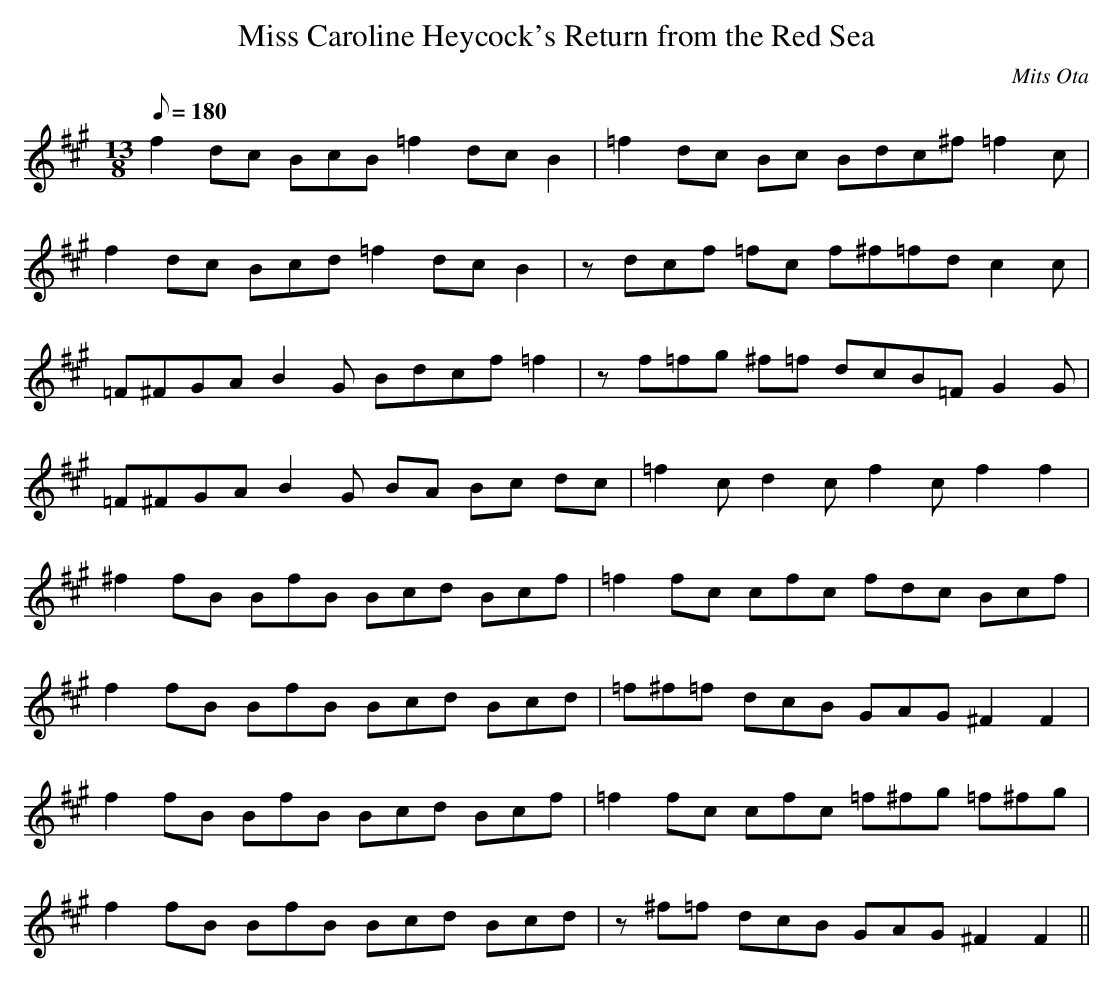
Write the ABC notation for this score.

X:1
T:Miss Caroline Heycock's Return from the Red Sea
M:13/8
L:1/8
Q:180
C:Mits Ota
K:F# minor
f2 dc BcB =f2 dc B2 | =f2 dc Bc Bdc^f =f2 c |
f2 dc Bcd =f2 dcB2 | zdcf =fc f^f=fd c2 c |
=F^FGA B2 G Bdcf =f2 | zf=fg ^f=f dcB=F G2 G|
=F^FGA B2 G BA Bc dc | =f2 c d2 c f2 c f2 f2|
^f2 fB BfB Bcd Bcf | =f2 fc cfc fdc Bcf|
f2 fB BfB Bcd Bcd | =f^f=f dcB GAG ^F2 F2|
f2 fB BfB Bcd Bcf | =f2 fc cfc =f^fg =f^fg|
f2 fB BfB Bcd Bcd | z^f=f dcB GAG ^F2 F2||
